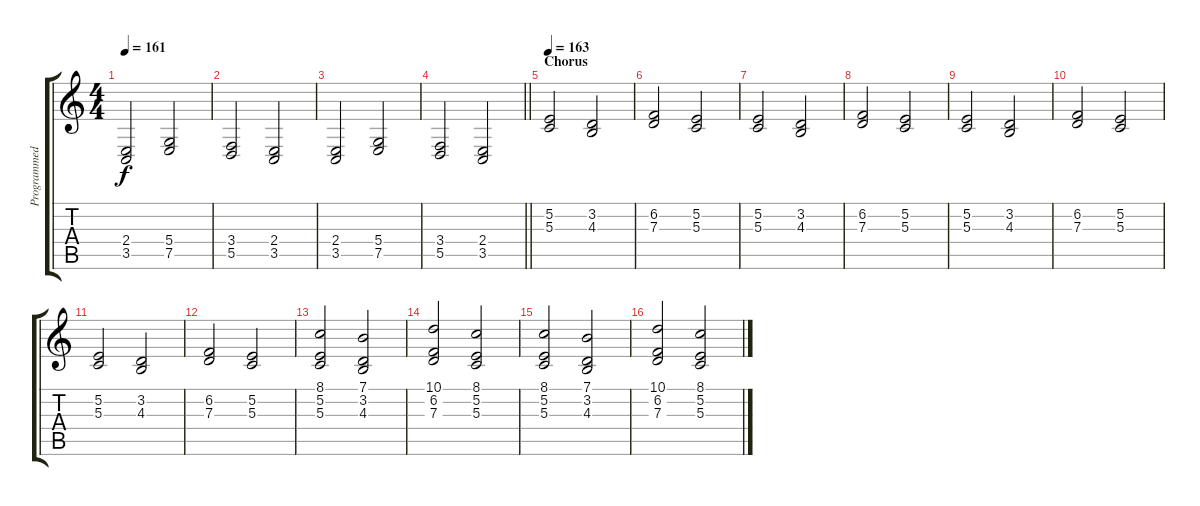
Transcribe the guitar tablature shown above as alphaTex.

\track ("Programmed Vox" "Programmed") {instrument choiraahs}
\staff {score tabs}
\tuning (E4 B3 G3 D3 A2 E2) {hide}
\ts (4 4)
\tempo 161
\clef g2
\ks c
(2.4 3.5).2{dy f} (5.4 7.5).2 |
(3.4 5.5).2 (2.4 3.5).2 |
(2.4 3.5).2 (5.4 7.5).2 |
\barLineRight lightlight
(3.4 5.5).2 (2.4 3.5).2 |
\section ("" "Chorus")
\tempo 163
(5.2 5.3).2 (3.2 4.3).2 |
(6.2 7.3).2 (5.2 5.3).2 |
(5.2 5.3).2 (3.2 4.3).2 |
(6.2 7.3).2 (5.2 5.3).2 |
(5.2 5.3).2 (3.2 4.3).2 |
(6.2 7.3).2 (5.2 5.3).2 |
(5.2 5.3).2 (3.2 4.3).2 |
(6.2 7.3).2 (5.2 5.3).2 |
(8.1 5.2 5.3).2{volume 11} (7.1 3.2 4.3).2 |
(10.1 6.2 7.3).2 (8.1 5.2 5.3).2 |
(8.1 5.2 5.3).2 (7.1 3.2 4.3).2 |
(10.1 6.2 7.3).2 (8.1 5.2 5.3).2
